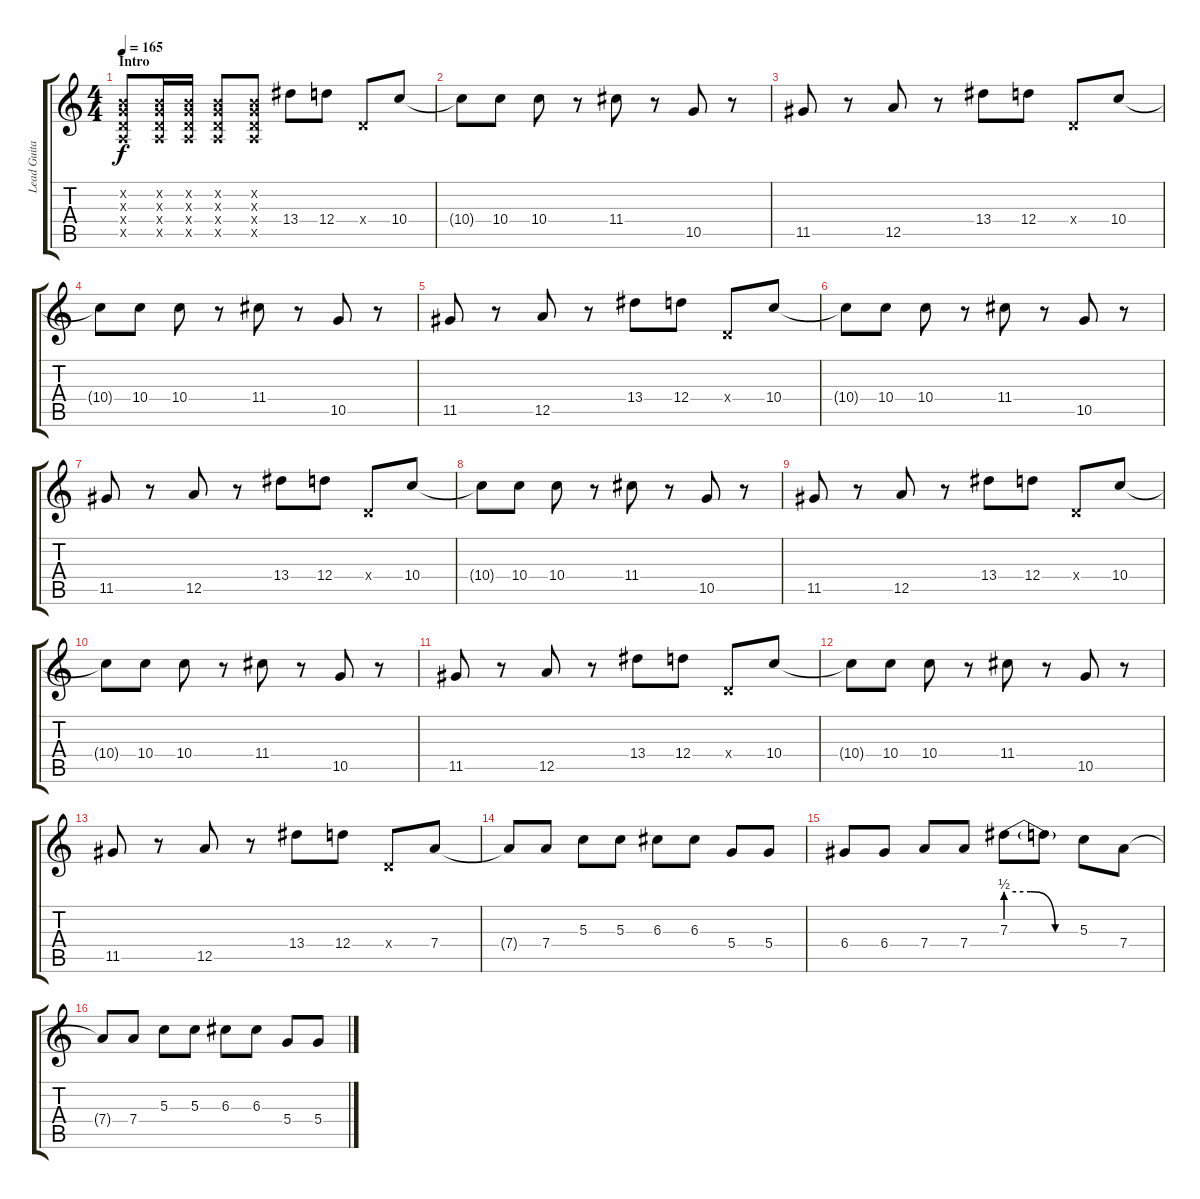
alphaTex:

\track ("Lead Guitar (Slash)" "Lead Guita") {instrument overdrivenguitar}
\staff {score tabs}
\tuning (E4 B3 G3 D3 A2 E2) {hide}
\ts (4 4)
\section ("" "Intro")
\tempo 165
\clef g2
\ks c
(0.2{x} 0.3{x} 0.4{x} 0.5{x}).8{dy f instrument overdrivenguitar} (0.2{x} 0.3{x} 0.4{x} 0.5{x}).16 (0.2{x} 0.3{x} 0.4{x} 0.5{x}).16 (0.2{x} 0.3{x} 0.4{x} 0.5{x}).8 (0.2{x} 0.3{x} 0.4{x} 0.5{x}).8 13.4.8 12.4.8 0.4{x}.8 10.4.8 |
10.4{t}.8 10.4.8 10.4.8 r.8 11.4.8 r.8 10.5.8 r.8 |
11.5.8 r.8 12.5.8 r.8 13.4.8 12.4.8 0.4{x}.8 10.4.8 |
10.4{t}.8 10.4.8 10.4.8 r.8 11.4.8 r.8 10.5.8 r.8 |
11.5.8 r.8 12.5.8 r.8 13.4.8 12.4.8 0.4{x}.8 10.4.8 |
10.4{t}.8 10.4.8 10.4.8 r.8 11.4.8 r.8 10.5.8 r.8 |
11.5.8 r.8 12.5.8 r.8 13.4.8 12.4.8 0.4{x}.8 10.4.8 |
10.4{t}.8 10.4.8 10.4.8 r.8 11.4.8 r.8 10.5.8 r.8 |
11.5.8 r.8 12.5.8 r.8 13.4.8 12.4.8 0.4{x}.8 10.4.8 |
10.4{t}.8 10.4.8 10.4.8 r.8 11.4.8 r.8 10.5.8 r.8 |
11.5.8 r.8 12.5.8 r.8 13.4.8 12.4.8 0.4{x}.8 10.4.8 |
10.4{t}.8 10.4.8 10.4.8 r.8 11.4.8 r.8 10.5.8 r.8 |
11.5.8 r.8 12.5.8 r.8 13.4.8 12.4.8 0.4{x}.8 7.4.8 |
7.4{t}.8 7.4.8 5.3.8 5.3.8 6.3.8 6.3.8 5.4.8 5.4.8 |
6.4.8 6.4.8 7.4.8 7.4.8 7.3{be (custom 0 2 20 2 40 0 60 0)}.8 7.3{t}.8 5.3.8 7.4.8 |
7.4{t}.8 7.4.8 5.3.8 5.3.8 6.3.8 6.3.8 5.4.8 5.4.8
